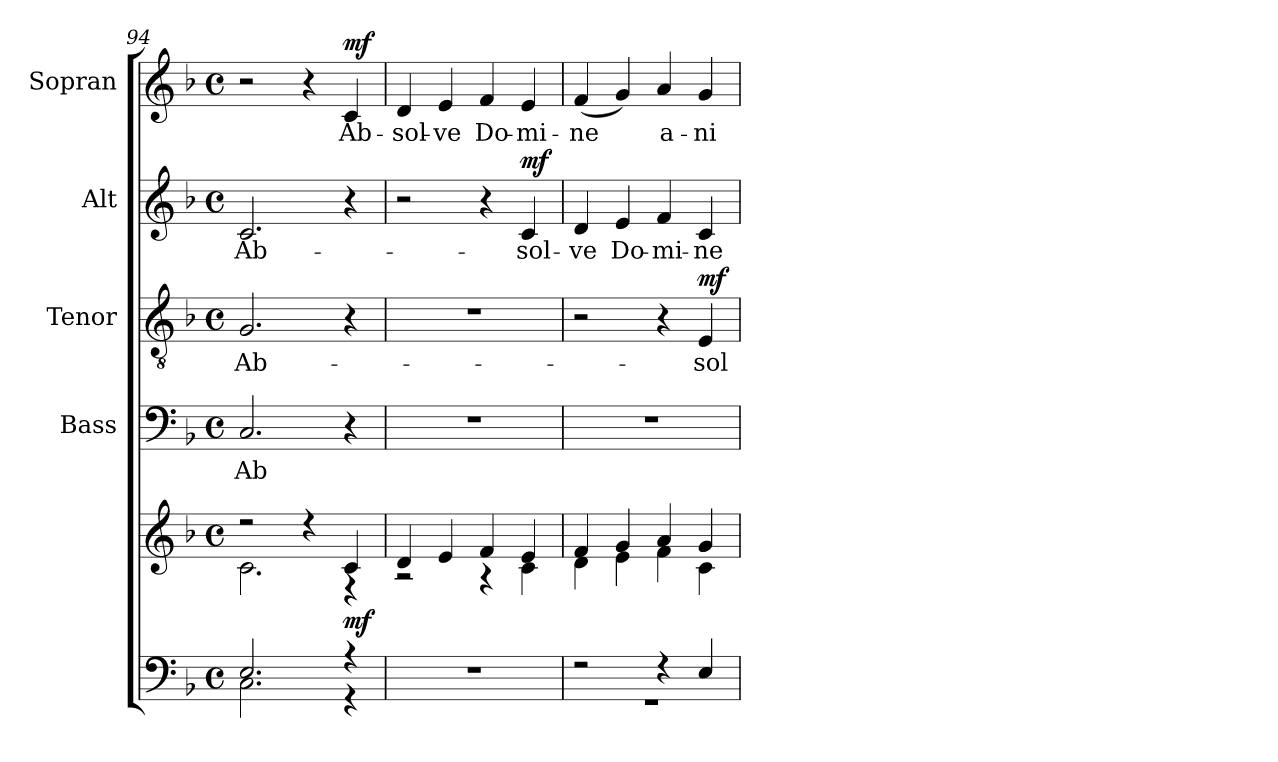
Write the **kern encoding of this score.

**kern	**kern	**dynam	**kern	**text	**kern	**text	**dynam	**kern	**text	**dynam	**kern	**text	**dynam
*part5	*part5	*part5	*part4	*part4	*part3	*part3	*part3	*part2	*part2	*part2	*part1	*part1	*part1
*staff6	*staff5	*staff5/6	*staff4	*staff4	*staff3	*staff3	*staff3	*staff2	*staff2	*staff2	*staff1	*staff1	*staff1
*	*	*	*I"Bass	*	*I"Tenor	*	*	*I"Alt	*	*	*I"Sopran	*	*
*	*	*	*I'B.	*	*I'T.	*	*	*I'A.	*	*	*I'S.	*	*
*clefF4	*clefG2	*	*clefF4	*	*clefGv2	*	*	*clefG2	*	*	*clefG2	*	*
*k[b-]	*k[b-]	*	*k[b-]	*	*k[b-]	*	*	*k[b-]	*	*	*k[b-]	*	*
*F:	*F:	*	*F:	*	*F:	*	*	*F:	*	*	*F:	*	*
*M4/4	*M4/4	*	*M4/4	*	*M4/4	*	*	*M4/4	*	*	*M4/4	*	*
*met(c)	*met(c)	*	*met(c)	*	*met(c)	*	*	*met(c)	*	*	*met(c)	*	*
=94	=94	=94	=94	=94	=94	=94	=94	=94	=94	=94	=94	=94	=94
*^	*^	*	*	*	*	*	*	*	*	*	*	*	*
!	!	!	!	!	!	!LO:LY:b	!	!LO:LY:b	!	!	!LO:LY:b	!	!	!	!
2.E/	2.C\	2r	2.c\	.	2.C/	Ab-	2.G/	Ab-	.	2.c/	Ab-	.	2r	.	.
.	.	4r	.	.	.	.	.	.	.	.	.	.	4r	.	.
!	!	!	!	!LO:DY:b	!	!	!	!	!	!	!	!	!	!LO:LY:b	!LO:DY:a
4r	4r	4c/	4rE	mf	4r	.	4r	.	.	4r	.	.	4c/	Ab-	mf
!!LO:LB:g=z
=95	=95	=95	=95	=95	=95	=95	=95	=95	=95	=95	=95	=95	=95	=95	=95
!	!	!	!	!	!	!	!	!	!	!	!	!	!	!LO:LY:b	!
*v	*v	*	*	*	*	*	*	*	*	*	*	*	*	*	*
1r	4d/	2rA	.	1r	.	1r	.	.	2r	.	.	4d/	-sol-	.
!	!	!	!	!	!	!	!	!	!	!	!	!	!LO:LY:b	!
.	4e/	.	.	.	.	.	.	.	.	.	.	4e/	-ve	.
!	!	!	!	!	!	!	!	!	!	!	!	!	!LO:LY:b	!
.	4f/	4rG	.	.	.	.	.	.	4r	.	.	4f/	Do-	.
!	!	!	!	!	!	!	!	!	!	!LO:LY:b	!LO:DY:a	!	!LO:LY:b	!
.	4e/	4c\	.	.	.	.	.	.	4c/	-sol-	mf	4e/	-mi-	.
=96	=96	=96	=96	=96	=96	=96	=96	=96	=96	=96	=96	=96	=96	=96
*^	*	*	*	*	*	*	*	*	*	*	*	*	*	*
!	!	!	!	!	!	!	!	!	!	!	!LO:LY:b	!	!	!LO:LY:b	!
2rF	1rGG	4f/	4d\	.	1r	.	2r	.	.	4d/	-ve	.	(<4f/	-ne	.
!	!	!	!	!	!	!	!	!	!	!	!LO:LY:b	!	!	!	!
.	.	4g/	4e\	.	.	.	.	.	.	4e/	Do-	.	4g/)	.	.
!	!	!	!	!	!	!	!	!	!	!	!LO:LY:b	!	!	!LO:LY:b	!
4rF	.	4a/	4f\	.	.	.	4r	.	.	4f/	-mi-	.	4a/	a-	.
!	!	!	!	!	!	!	!	!LO:LY:b	!LO:DY:a	!	!LO:LY:b	!	!	!LO:LY:b	!
4E/	.	4g/	4c\	.	.	.	4E/	-sol-	mf	4c/	-ne	.	4g/	-ni-	.
*v	*v	*	*	*	*	*	*	*	*	*	*	*	*	*	*
*	*v	*v	*	*	*	*	*	*	*	*	*	*	*	*
=	=	=	=	=	=	=	=	=	=	=	=	=	=
*-	*-	*-	*-	*-	*-	*-	*-	*-	*-	*-	*-	*-	*-
